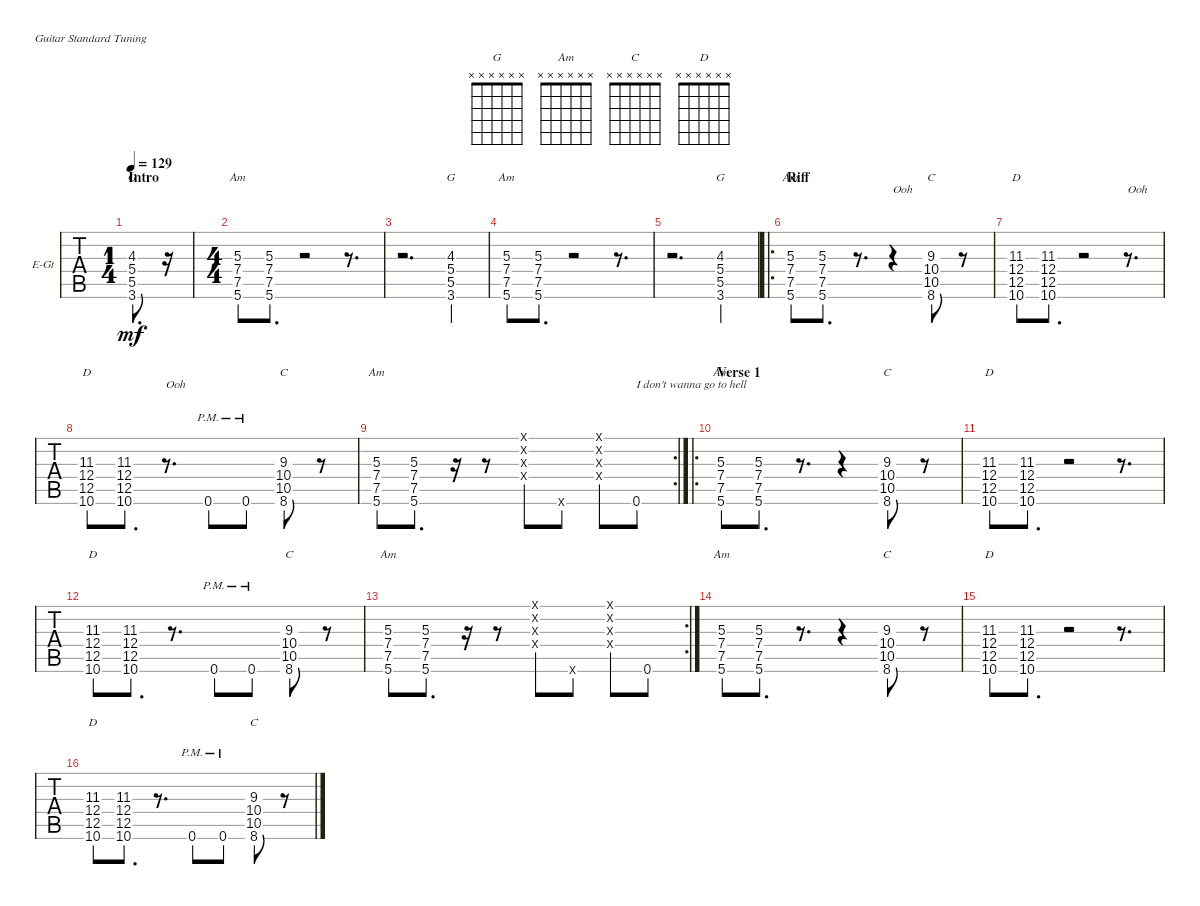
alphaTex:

\bracketExtendMode groupsimilarinstruments
\firstSystemTrackNameOrientation horizontal
\otherSystemsTrackNameOrientation horizontal
\track ("Guitar I" "E-Gt") {instrument overdrivenguitar}
\staff {tabs}
\tuning (E4 B3 G3 D3 A2 E2)
\chord ("G" x x x x x x)
\chord ("Am" x x x x x x)
\chord ("C" x x x x x x)
\chord ("D" x x x x x x)
\ts (1 4)
\section ("" "Intro")
\tempo 129
\clef g2
\ks c
(5.4 5.5 3.6 4.3).8{d ch "G" lyrics (0 "") lyrics (1 "") lyrics (2 "") lyrics (3 "") lyrics (4 "") dy mf instrument overdrivenguitar} r.16 |
\ts (4 4)
(7.4 7.5 5.6 5.3).8{ch "Am" lyrics (0 "") lyrics (1 "") lyrics (2 "") lyrics (3 "") lyrics (4 "")} (7.4 7.5 5.6 5.3).8{d lyrics (0 "") lyrics (1 "") lyrics (2 "") lyrics (3 "") lyrics (4 "")} r.2 r.8{d} |
r.2{d} (4.3 5.4 5.5 3.6).4{ch "G" lyrics (0 "") lyrics (1 "") lyrics (2 "") lyrics (3 "") lyrics (4 "")} |
(7.4 7.5 5.6 5.3).8{ch "Am" lyrics (0 "") lyrics (1 "") lyrics (2 "") lyrics (3 "") lyrics (4 "")} (7.4 7.5 5.6 5.3).8{d lyrics (0 "") lyrics (1 "") lyrics (2 "") lyrics (3 "") lyrics (4 "")} r.2 r.8{d} |
r.2{d} (4.3 5.4 5.5 3.6).4{ch "G" lyrics (0 "") lyrics (1 "") lyrics (2 "") lyrics (3 "") lyrics (4 "")} |
\ro
\section ("" "Riff")
(7.4 7.5 5.6 5.3).8{ch "Am" lyrics (0 "") lyrics (1 "") lyrics (2 "") lyrics (3 "") lyrics (4 "")} (7.4 7.5 5.6 5.3).8{d lyrics (0 "") lyrics (1 "") lyrics (2 "") lyrics (3 "") lyrics (4 "")} r.8{d} r.4{txt "Ooh"} (9.3 10.4 10.5 8.6).8{ch "C" lyrics (0 "") lyrics (1 "") lyrics (2 "") lyrics (3 "") lyrics (4 "")} r.8 |
(11.3 12.4 12.5 10.6).8{ch "D" lyrics (0 "") lyrics (1 "") lyrics (2 "") lyrics (3 "") lyrics (4 "")} (11.3 12.4 12.5 10.6).8{d lyrics (0 "") lyrics (1 "") lyrics (2 "") lyrics (3 "") lyrics (4 "")} r.2 r.8{d txt "Ooh"} |
(11.3 12.4 12.5 10.6).8{ch "D" lyrics (0 "") lyrics (1 "") lyrics (2 "") lyrics (3 "") lyrics (4 "")} (11.3 12.4 12.5 10.6).8{d lyrics (0 "") lyrics (1 "") lyrics (2 "") lyrics (3 "") lyrics (4 "")} r.8{d txt "Ooh"} 0.6{pm}.8{lyrics (0 "") lyrics (1 "") lyrics (2 "") lyrics (3 "") lyrics (4 "")} 0.6{pm}.8{lyrics (0 "") lyrics (1 "") lyrics (2 "") lyrics (3 "") lyrics (4 "")} (8.6 10.5 10.4 9.3).8{ch "C" lyrics (0 "") lyrics (1 "") lyrics (2 "") lyrics (3 "") lyrics (4 "")} r.8 |
\rc 2
(7.4 7.5 5.6 5.3).8{ch "Am" lyrics (0 "") lyrics (1 "") lyrics (2 "") lyrics (3 "") lyrics (4 "")} (7.4 7.5 5.6 5.3).8{d lyrics (0 "") lyrics (1 "") lyrics (2 "") lyrics (3 "") lyrics (4 "")} r.16 r.8 (0.4{x} 0.3{x} 0.2{x} 0.1{x}).8{lyrics (0 "") lyrics (1 "") lyrics (2 "") lyrics (3 "") lyrics (4 "")} 0.6{x}.8{lyrics (0 "") lyrics (1 "") lyrics (2 "") lyrics (3 "") lyrics (4 "")} (0.4{x} 0.3{x} 0.2{x} 0.1{x}).8{lyrics (0 "") lyrics (1 "") lyrics (2 "") lyrics (3 "") lyrics (4 "")} 0.6.8{txt "I don't wanna go to hell" lyrics (0 "") lyrics (1 "") lyrics (2 "") lyrics (3 "") lyrics (4 "")} |
\ro
\section ("" "Verse 1")
(7.4 7.5 5.6 5.3).8{ch "Am" lyrics (0 "") lyrics (1 "") lyrics (2 "") lyrics (3 "") lyrics (4 "")} (7.4 7.5 5.6 5.3).8{d lyrics (0 "") lyrics (1 "") lyrics (2 "") lyrics (3 "") lyrics (4 "")} r.8{d} r.4 (9.3 10.4 10.5 8.6).8{ch "C" lyrics (0 "") lyrics (1 "") lyrics (2 "") lyrics (3 "") lyrics (4 "")} r.8 |
(11.3 12.4 12.5 10.6).8{ch "D" lyrics (0 "") lyrics (1 "") lyrics (2 "") lyrics (3 "") lyrics (4 "")} (11.3 12.4 12.5 10.6).8{d lyrics (0 "") lyrics (1 "") lyrics (2 "") lyrics (3 "") lyrics (4 "")} r.2 r.8{d} |
(11.3 12.4 12.5 10.6).8{ch "D" lyrics (0 "") lyrics (1 "") lyrics (2 "") lyrics (3 "") lyrics (4 "")} (11.3 12.4 12.5 10.6).8{d lyrics (0 "") lyrics (1 "") lyrics (2 "") lyrics (3 "") lyrics (4 "")} r.8{d} 0.6{pm}.8{lyrics (0 "") lyrics (1 "") lyrics (2 "") lyrics (3 "") lyrics (4 "")} 0.6{pm}.8{lyrics (0 "") lyrics (1 "") lyrics (2 "") lyrics (3 "") lyrics (4 "")} (8.6 10.5 10.4 9.3).8{ch "C" lyrics (0 "") lyrics (1 "") lyrics (2 "") lyrics (3 "") lyrics (4 "")} r.8 |
\rc 2
(7.4 7.5 5.6 5.3).8{ch "Am" lyrics (0 "") lyrics (1 "") lyrics (2 "") lyrics (3 "") lyrics (4 "")} (7.4 7.5 5.6 5.3).8{d lyrics (0 "") lyrics (1 "") lyrics (2 "") lyrics (3 "") lyrics (4 "")} r.16 r.8 (0.4{x} 0.3{x} 0.2{x} 0.1{x}).8{lyrics (0 "") lyrics (1 "") lyrics (2 "") lyrics (3 "") lyrics (4 "")} 0.6{x}.8{lyrics (0 "") lyrics (1 "") lyrics (2 "") lyrics (3 "") lyrics (4 "")} (0.4{x} 0.3{x} 0.2{x} 0.1{x}).8{lyrics (0 "") lyrics (1 "") lyrics (2 "") lyrics (3 "") lyrics (4 "")} 0.6.8{lyrics (0 "") lyrics (1 "") lyrics (2 "") lyrics (3 "") lyrics (4 "")} |
(7.4 7.5 5.6 5.3).8{ch "Am" lyrics (0 "") lyrics (1 "") lyrics (2 "") lyrics (3 "") lyrics (4 "")} (7.4 7.5 5.6 5.3).8{d lyrics (0 "") lyrics (1 "") lyrics (2 "") lyrics (3 "") lyrics (4 "")} r.8{d} r.4 (9.3 10.4 10.5 8.6).8{ch "C" lyrics (0 "") lyrics (1 "") lyrics (2 "") lyrics (3 "") lyrics (4 "")} r.8 |
(11.3 12.4 12.5 10.6).8{ch "D" lyrics (0 "") lyrics (1 "") lyrics (2 "") lyrics (3 "") lyrics (4 "")} (11.3 12.4 12.5 10.6).8{d lyrics (0 "") lyrics (1 "") lyrics (2 "") lyrics (3 "") lyrics (4 "")} r.2 r.8{d} |
(11.3 12.4 12.5 10.6).8{ch "D" lyrics (0 "") lyrics (1 "") lyrics (2 "") lyrics (3 "") lyrics (4 "")} (11.3 12.4 12.5 10.6).8{d lyrics (0 "") lyrics (1 "") lyrics (2 "") lyrics (3 "") lyrics (4 "")} r.8{d} 0.6{pm}.8{lyrics (0 "") lyrics (1 "") lyrics (2 "") lyrics (3 "") lyrics (4 "")} 0.6{pm}.8{lyrics (0 "") lyrics (1 "") lyrics (2 "") lyrics (3 "") lyrics (4 "")} (8.6 10.5 10.4 9.3).8{ch "C" lyrics (0 "") lyrics (1 "") lyrics (2 "") lyrics (3 "") lyrics (4 "")} r.8
